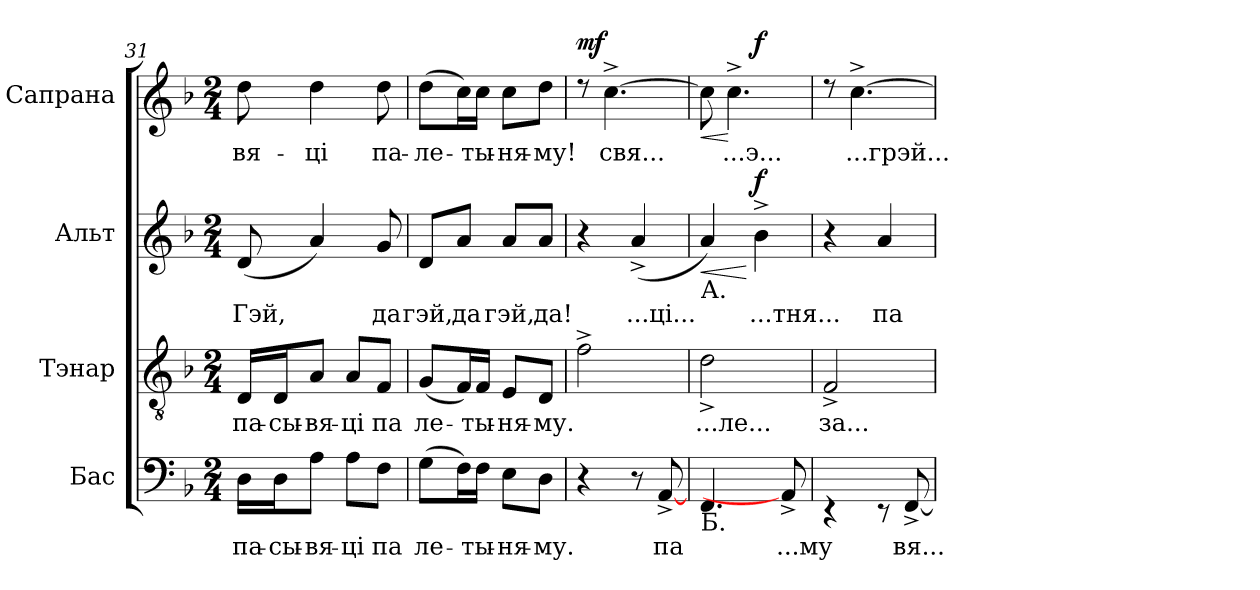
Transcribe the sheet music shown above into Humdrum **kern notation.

**kern	**text	**kern	**text	**kern	**text	**dynam	**kern	**text	**dynam
*part4	*part4	*part3	*part3	*part2	*part2	*part2	*part1	*part1	*part1
*staff4	*staff4	*staff3	*staff3	*staff2	*staff2	*staff2	*staff1	*staff1	*staff1
*I"Бас	*	*I"Тэнар	*	*I"Альт	*	*	*I"Сапрана	*	*
*clefF4	*	*clefGv2	*	*clefG2	*	*	*clefG2	*	*
*	*	*ITrd7c12	*	*	*	*	*	*	*
*k[b-]	*	*k[b-]	*	*k[b-]	*	*	*k[b-]	*	*
*d:	*	*d:	*	*d:	*	*	*d:	*	*
*M2/4	*	*M2/4	*	*M2/4	*	*	*M2/4	*	*
=31	=31	=31	=31	=31	=31	=31	=31	=31	=31
!	!LO:LY:b:color=#000000	!	!	!	!	!	!	!	!
!	!	!	!LO:LY:b:color=#000000	!	!	!	!	!	!
!	!	!	!	!	!LO:LY:b:color=#000000	!	!	!	!
!	!	!	!	!	!	!	!	!LO:LY:b:color=#000000	!
16Di\LL	па-	16DDi/LL	па-	(8di/	Гэй,	.	8ddi\	-вя-	.
!	!LO:LY:b:color=#000000	!	!	!	!	!	!	!	!
!	!	!	!LO:LY:b:color=#000000	!	!	!	!	!	!
16Di\J	-сы-	16DDi/J	-сы-	.	.	.	.	.	.
!	!LO:LY:b:color=#000000	!	!	!	!	!	!	!	!
!	!	!	!LO:LY:b:color=#000000	!	!	!	!	!	!
!	!	!	!	!	!	!	!	!LO:LY:b:color=#000000	!
8Ai\J	-вя-	8AAi/J	-вя-	4ai/)	.	.	4ddi\	-ці	.
!	!LO:LY:b:color=#000000	!	!	!	!	!	!	!	!
!	!	!	!LO:LY:b:color=#000000	!	!	!	!	!	!
8Ai\L	-ці	8AAi/L	-ці	.	.	.	.	.	.
!	!LO:LY:b:color=#000000	!	!	!	!	!	!	!	!
!	!	!	!LO:LY:b:color=#000000	!	!	!	!	!	!
!	!	!	!	!	!LO:LY:b:color=#000000	!	!	!	!
!	!	!	!	!	!	!	!	!LO:LY:b:color=#000000	!
8Fi\J	па	8FFi/J	па	8gi/	да	.	8ddi\	па-	.
=32	=32	=32	=32	=32	=32	=32	=32	=32	=32
!	!LO:LY:b:color=#000000	!	!	!	!	!	!	!	!
!	!	!	!LO:LY:b:color=#000000	!	!	!	!	!	!
!	!	!	!	!	!LO:LY:b:color=#000000	!	!	!	!
!	!	!	!	!	!	!	!	!LO:LY:b:color=#000000	!
(8Gi\L	ле-	(8GGi/L	ле-	8di/L	гэй,	.	(8ddi\L	-ле-	.
!	!	!	!	!	!LO:LY:b:color=#000000	!	!	!	!
16Fi\L)	.	16FFi/L)	.	8ai/J	да	.	16cci\L)	.	.
!	!LO:LY:b:color=#000000	!	!	!	!	!	!	!	!
!	!	!	!LO:LY:b:color=#000000	!	!	!	!	!	!
!	!	!	!	!	!	!	!	!LO:LY:b:color=#000000	!
16Fi\JJ	-ты-	16FFi/JJ	-ты-	.	.	.	16cci\JJ	-ты-	.
!	!LO:LY:b:color=#000000	!	!	!	!	!	!	!	!
!	!	!	!LO:LY:b:color=#000000	!	!	!	!	!	!
!	!	!	!	!	!LO:LY:b:color=#000000	!	!	!	!
!	!	!	!	!	!	!	!	!LO:LY:b:color=#000000	!
8Ei\L	-ня-	8EEi/L	-ня-	8ai/L	гэй,	.	8cci\L	-ня-	.
!	!LO:LY:b:color=#000000	!	!	!	!	!	!	!	!
!	!	!	!LO:LY:b:color=#000000	!	!	!	!	!	!
!	!	!	!	!	!LO:LY:b:color=#000000	!	!	!	!
!	!	!	!	!	!	!	!	!LO:LY:b:color=#000000	!
8Di\J	-му.	8DDi/J	-му.	8ai/J	да!	.	8ddi\J	-му!	.
=33	=33	=33	=33	=33	=33	=33	=33	=33	=33
*^	*	*	*	*^	*	*	*	*	*
!	!	!	!	!	!	!	!	!	!LO:TX:a:B:cj:t=9	!	!
!	!	!	!	!	!	!	!	!	!	!LO:LY:b:color=#000000	!
*	*	*	*	*	*	*	*	*	*^	*	*
4ryy	4r	.	2F^i\	.	4r	4ryy	.	.	8r	2ryy	Па..	mf
!	!	!	!	!	!	!	!	!	!	!	!LO:LY:b:color=#000000	!
.	.	.	.	.	.	.	.	.	[>4.cc^i\	.	свя...	.
!	!	!	!	!	!	!	!LO:LY:b:color=#000000	!	!	!	!	!
4ryy	8r	.	.	.	(4a^i/	8ryy	...ці...	.	.	.	.	.
!	!	!LO:LY:b:color=#000000	!	!	!	!	!	!	!	!	!	!
.	[<8AA^i/	па	.	.	.	8ryy	.	.	.	.	.	.
*	*	*	*	*	*	*	*	*	*v	*v	*	*
!!LO:PB:g=z
=34	=34	=34	=34	=34	=34	=34	=34	=34	=34	=34	=34
!LO:N:vis=1	!	!	!LO:N:vis=1	!	!	!	!	!	!	!	!
!	!	!	!	!	!	!	!	!	!LO:TX:b:t=С.	!	!
!	!	!	!	!	!LO:TX:b:t=А.	!	!	!	!	!	!
!	!	!	!LO:TX:b:t=Т.	!	!	!	!	!	!	!	!
!LO:TX:b:t=Б.	!	!	!	!	!	!	!	!	!	!	!
!	!	!	!	!LO:LY:b:color=#000000	!	!	!	!LO:HP:b	!	!	!LO:HP:b
*	*	*	*^	*	*	*	*	*	*^	*	*
*	*	*	*	*	*	*	*	*	*	*	*^	*	*
2ryy	4.FFi/	.	2ryy	2D^i\	...ле...	4ai/)	4.ryy	.	<	8cci\]	2ryy	4ryy	.	<
!	!	!	!	!	!	!	!	!	!	!	!	!	!LO:LY:b:color=#000000	!
.	.	.	.	.	.	.	.	.	.	4.cc^i\	.	.	...э...	[
!	!	!	!	!	!	!	!	!LO:LY:b:color=#000000	!	!	!	!	!	!
.	.	.	.	.	.	4b-^i\	.	...тня...	[ f	.	.	4ryy	.	f
!	!	!LO:LY:b:color=#000000	!	!	!	!	!	!	!	!	!	!	!	!
.	8AA^i/]	...му	.	.	.	.	8ryy	.	.	.	.	.	.	.
=35	=35	=35	=35	=35	=35	=35	=35	=35	=35	=35	=35	=35	=35	=35
!LO:N:vis=1	!	!	!LO:N:vis=1	!	!	!	!	!	!	!	!	!	!	!
*	*	*	*	*	*	*	*	*	*	*v	*v	*v	*	*
*	*	*	*	*	*	*	*	*	*	*^	*	*
*	*	*	*	*	*	*	*	*	*	*	*^	*	*
!	!	!	!	!	!LO:LY:b:color=#000000	!	!	!	!	!	!	!	!	!
*	*	*	*	*	*	*	*	*	*	*	*v	*v	*	*
2ryy	4r	.	2ryy	2FF^i/	за...	4r	4.ryy	.	.	8r	2ryy	.	.
!	!	!	!	!	!	!	!	!	!	!	!	!LO:LY:b:color=#000000	!
.	.	.	.	.	.	.	.	.	.	[>4.cc^i\	.	...грэй...	.
!	!	!	!	!	!	!	!	!LO:LY:b:color=#000000	!	!	!	!	!
.	8r	.	.	.	.	4ai/	.	па	.	.	.	.	.
!	!	!LO:LY:b:color=#000000	!	!	!	!	!	!	!	!	!	!	!
.	[<8FF^i/	вя...	.	.	.	.	8ryy	.	.	.	.	.	.
*v	*v	*	*	*	*	*v	*v	*	*	*v	*v	*	*
*	*	*v	*v	*	*	*	*	*	*	*
=	=	=	=	=	=	=	=	=	=
*-	*-	*-	*-	*-	*-	*-	*-	*-	*-
